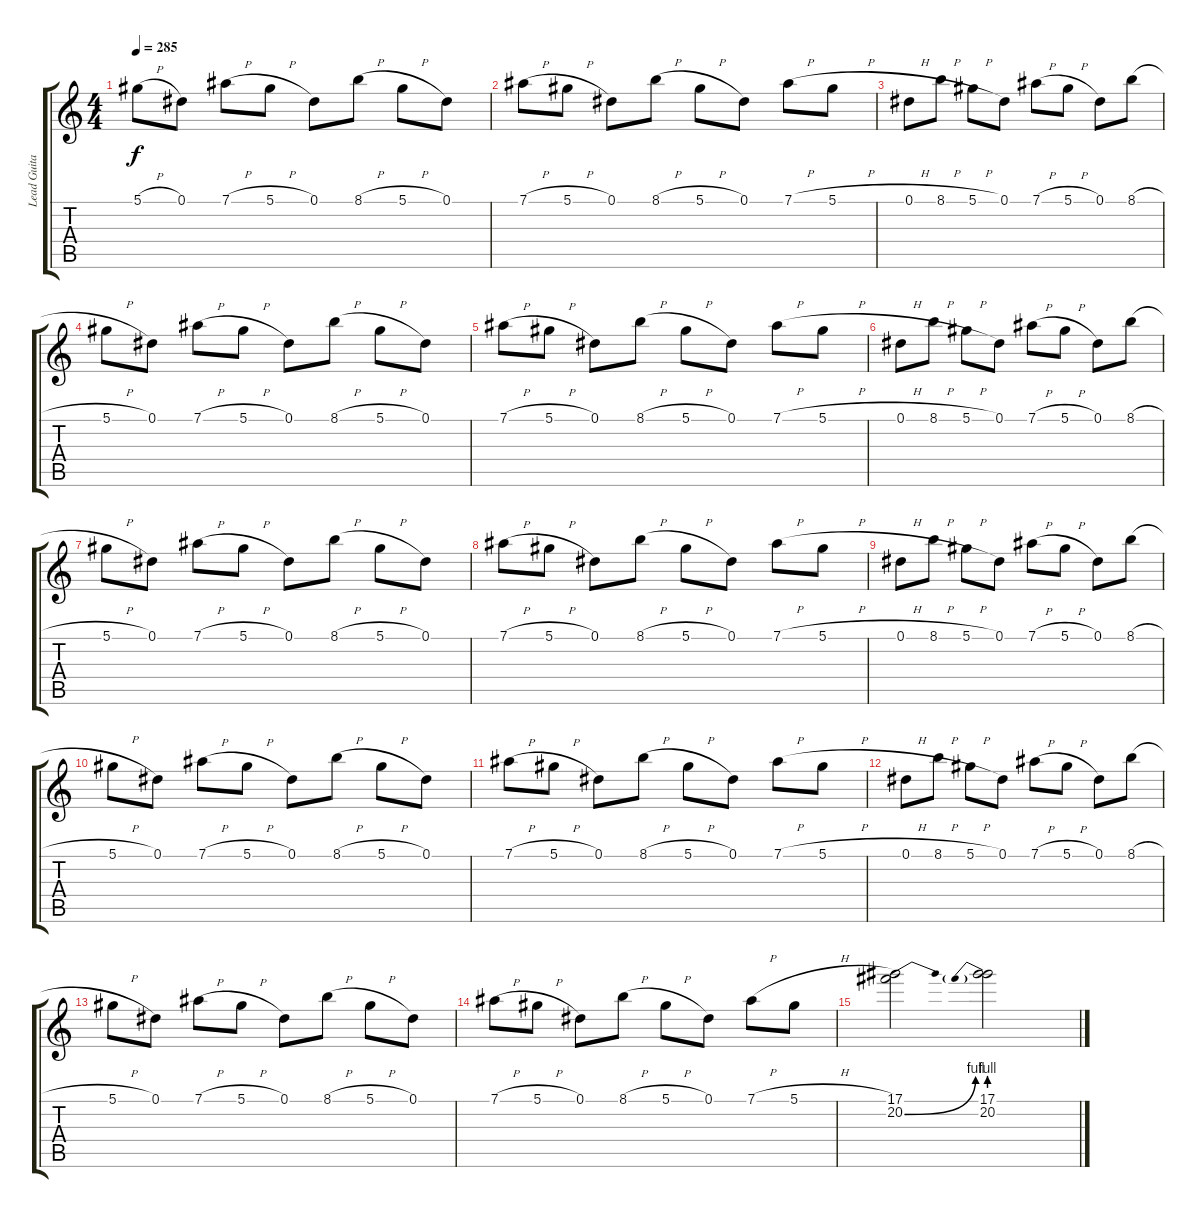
\track ("Lead Guitar" "Lead Guita") {instrument distortionguitar}
\staff {score tabs}
\tuning (Eb4 Bb3 Gb3 Db3 Ab2 Db2) {hide}
\ts (4 4)
\tempo 285
\clef g2
\ks c
5.1{h}.8{dy f} 0.1.8 7.1{h}.8 5.1{h}.8 0.1.8 8.1{h}.8 5.1{h}.8 0.1.8 |
7.1{h}.8 5.1{h}.8 0.1.8 8.1{h}.8 5.1{h}.8 0.1.8 7.1{h}.8 5.1{h}.8 |
0.1{h}.8 8.1{h}.8 5.1{h}.8 0.1.8 7.1{h}.8 5.1{h}.8 0.1.8 8.1{h}.8 |
5.1{h}.8 0.1.8 7.1{h}.8 5.1{h}.8 0.1.8 8.1{h}.8 5.1{h}.8 0.1.8 |
7.1{h}.8 5.1{h}.8 0.1.8 8.1{h}.8 5.1{h}.8 0.1.8 7.1{h}.8 5.1{h}.8 |
0.1{h}.8 8.1{h}.8 5.1{h}.8 0.1.8 7.1{h}.8 5.1{h}.8 0.1.8 8.1{h}.8 |
5.1{h}.8 0.1.8 7.1{h}.8 5.1{h}.8 0.1.8 8.1{h}.8 5.1{h}.8 0.1.8 |
7.1{h}.8 5.1{h}.8 0.1.8 8.1{h}.8 5.1{h}.8 0.1.8 7.1{h}.8 5.1{h}.8 |
0.1{h}.8 8.1{h}.8 5.1{h}.8 0.1.8 7.1{h}.8 5.1{h}.8 0.1.8 8.1{h}.8 |
5.1{h}.8 0.1.8 7.1{h}.8 5.1{h}.8 0.1.8 8.1{h}.8 5.1{h}.8 0.1.8 |
7.1{h}.8 5.1{h}.8 0.1.8 8.1{h}.8 5.1{h}.8 0.1.8 7.1{h}.8 5.1{h}.8 |
0.1{h}.8 8.1{h}.8 5.1{h}.8 0.1.8 7.1{h}.8 5.1{h}.8 0.1.8 8.1{h}.8 |
5.1{h}.8 0.1.8 7.1{h}.8 5.1{h}.8 0.1.8 8.1{h}.8 5.1{h}.8 0.1.8 |
7.1{h}.8 5.1{h}.8 0.1.8 8.1{h}.8 5.1{h}.8 0.1.8 7.1{h}.8 5.1{h}.8 |
(17.1 20.2{be (bend 0 0 60 4)}).2 (17.1 20.2{be (prebend 0 4 60 4)}).2
